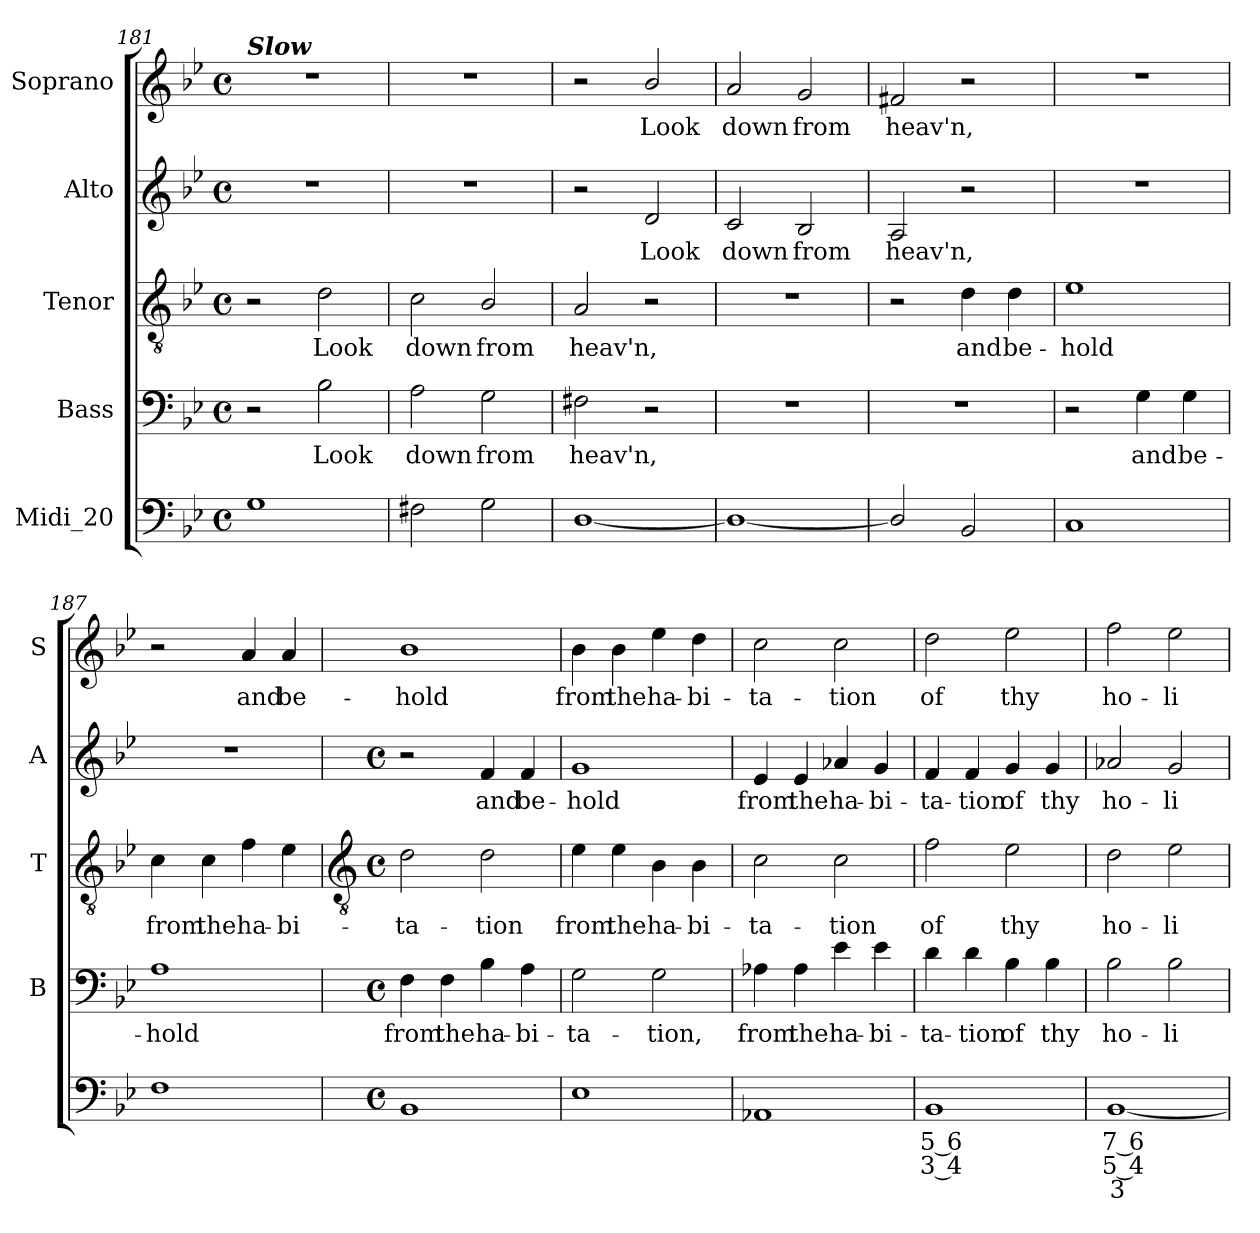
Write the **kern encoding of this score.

**kern	**text	**text	**text	**kern	**text	**kern	**text	**kern	**text	**kern	**text
*part5	*part5	*part5	*part5	*part4	*part4	*part3	*part3	*part2	*part2	*part1	*part1
*staff5	*staff5	*staff5	*staff5	*staff4	*staff4	*staff3	*staff3	*staff2	*staff2	*staff1	*staff1
*I"Midi_20	*	*	*	*I"Bass	*	*I"Tenor	*	*I"Alto	*	*I"Soprano	*
*	*	*	*	*I'B	*	*I'T	*	*I'A	*	*I'S	*
!!LO:LB:g=z
*clefF4	*	*	*	*clefF4	*	*clefGv2	*	*clefG2	*	*clefG2	*
*k[b-e-]	*	*	*	*k[b-e-]	*	*k[b-e-]	*	*k[b-e-]	*	*k[b-e-]	*
*B-:	*	*	*	*B-:	*	*B-:	*	*B-:	*	*B-:	*
*M4/4	*	*	*	*M4/4	*	*M4/4	*	*M4/4	*	*M4/4	*
*met(c)	*	*	*	*met(c)	*	*met(c)	*	*met(c)	*	*met(c)	*
=181	=181	=181	=181	=181	=181	=181	=181	=181	=181	=181	=181
!	!	!	!	!	!	!	!	!	!	!LO:TX:a:Bi:t=Slow	!
1G	.	.	.	2r	.	2r	.	1r	.	1r	.
!	!	!	!	!	!LO:LY:b	!	!LO:LY:b	!	!	!	!
.	.	.	.	2B-	Look	2d	Look	.	.	.	.
=182	=182	=182	=182	=182	=182	=182	=182	=182	=182	=182	=182
!	!	!	!	!	!LO:LY:b	!	!LO:LY:b	!	!	!	!
2F#X	.	.	.	2A	down	2c	down	1r	.	1r	.
!	!	!	!	!	!LO:LY:b	!	!LO:LY:b	!	!	!	!
2G	.	.	.	2G	from	2B-/	from	.	.	.	.
=183	=183	=183	=183	=183	=183	=183	=183	=183	=183	=183	=183
!	!	!	!	!	!LO:LY:b	!	!LO:LY:b	!	!	!	!
[1D/	.	.	.	2F#X	heav'n,	2A	heav'n,	2r	.	2r	.
!	!	!	!	!	!	!	!	!	!LO:LY:b	!	!LO:LY:b
.	.	.	.	2r	.	2r	.	2d	Look	2b-/	Look
=184	=184	=184	=184	=184	=184	=184	=184	=184	=184	=184	=184
!	!	!	!	!	!	!	!	!	!LO:LY:b	!	!LO:LY:b
1D/_	.	.	.	1r	.	1r	.	2c	down	2a	down
!	!	!	!	!	!	!	!	!	!LO:LY:b	!	!LO:LY:b
.	.	.	.	.	.	.	.	2B-	from	2g	from
=185	=185	=185	=185	=185	=185	=185	=185	=185	=185	=185	=185
!	!	!	!	!	!	!	!	!	!LO:LY:b	!	!LO:LY:b
2D/]	.	.	.	1r	.	2r	.	2A	heav'n,	2f#X	heav'n,
!	!	!	!	!	!	!	!LO:LY:b	!	!	!	!
2BB-	.	.	.	.	.	4d	and	2r	.	2r	.
!	!	!	!	!	!	!	!LO:LY:b	!	!	!	!
.	.	.	.	.	.	4d	be-	.	.	.	.
=186	=186	=186	=186	=186	=186	=186	=186	=186	=186	=186	=186
!	!	!	!	!	!	!	!LO:LY:b	!	!	!	!
1C	.	.	.	2r	.	1e-	-hold	1r	.	1r	.
!	!	!	!	!	!LO:LY:b	!	!	!	!	!	!
.	.	.	.	4G	and	.	.	.	.	.	.
!	!	!	!	!	!LO:LY:b	!	!	!	!	!	!
.	.	.	.	4G	be-	.	.	.	.	.	.
=187	=187	=187	=187	=187	=187	=187	=187	=187	=187	=187	=187
!	!	!	!	!	!LO:LY:b	!	!LO:LY:b	!	!	!	!
1F	.	.	.	1A	-hold	4c	from	1r	.	2r	.
!	!	!	!	!	!	!	!LO:LY:b	!	!	!	!
.	.	.	.	.	.	4c	the	.	.	.	.
!	!	!	!	!	!	!	!LO:LY:b	!	!	!	!LO:LY:b
.	.	.	.	.	.	4f	ha-	.	.	4a	and
!	!	!	!	!	!	!	!LO:LY:b	!	!	!	!LO:LY:b
.	.	.	.	.	.	4e-	-bi-	.	.	4a	be-
!!LO:LB:g=z
=188	=188	=188	=188	=188	=188	=188	=188	=188	=188	=188	=188
*	*	*	*	*	*	*clefGv2	*	*	*	*	*
*M4/4	*	*	*	*M4/4	*	*M4/4	*	*M4/4	*	*	*
*met(c)	*	*	*	*met(c)	*	*met(c)	*	*met(c)	*	*	*
!	!	!	!	!	!LO:LY:b	!	!LO:LY:b	!	!	!	!LO:LY:b
1BB-	.	.	.	4F	from	2d	-ta-	2r	.	1b-	-hold
!	!	!	!	!	!LO:LY:b	!	!	!	!	!	!
.	.	.	.	4F	the	.	.	.	.	.	.
!	!	!	!	!	!LO:LY:b	!	!LO:LY:b	!	!LO:LY:b	!	!
.	.	.	.	4B-	ha-	2d	-tion	4f	and	.	.
!	!	!	!	!	!LO:LY:b	!	!	!	!LO:LY:b	!	!
.	.	.	.	4A	-bi-	.	.	4f	be-	.	.
=189	=189	=189	=189	=189	=189	=189	=189	=189	=189	=189	=189
!	!	!	!	!	!LO:LY:b	!	!LO:LY:b	!	!LO:LY:b	!	!LO:LY:b
1E-	.	.	.	2G	-ta-	4e-	from	1g	-hold	4b-	from
!	!	!	!	!	!	!	!LO:LY:b	!	!	!	!LO:LY:b
.	.	.	.	.	.	4e-	the	.	.	4b-	the
!	!	!	!	!	!LO:LY:b	!	!LO:LY:b	!	!	!	!LO:LY:b
.	.	.	.	2G	-tion,	4B-	ha-	.	.	4ee-	ha-
!	!	!	!	!	!	!	!LO:LY:b	!	!	!	!LO:LY:b
.	.	.	.	.	.	4B-	-bi-	.	.	4dd	-bi-
=190	=190	=190	=190	=190	=190	=190	=190	=190	=190	=190	=190
!	!	!	!	!	!LO:LY:b	!	!LO:LY:b	!	!LO:LY:b	!	!LO:LY:b
1AA-X	.	.	.	4A-X	from	2c	-ta-	4e-	from	2cc	-ta-
!	!	!	!	!	!LO:LY:b	!	!	!	!LO:LY:b	!	!
.	.	.	.	4A-	the	.	.	4e-	the	.	.
!	!	!	!	!	!LO:LY:b	!	!LO:LY:b	!	!LO:LY:b	!	!LO:LY:b
.	.	.	.	4e-	ha-	2c	-tion	4a-X	ha-	2cc	-tion
!	!	!	!	!	!LO:LY:b	!	!	!	!LO:LY:b	!	!
.	.	.	.	4e-	-bi-	.	.	4g	-bi-	.	.
=191	=191	=191	=191	=191	=191	=191	=191	=191	=191	=191	=191
!	!LO:LY:b	!LO:LY:b	!	!	!LO:LY:b	!	!LO:LY:b	!	!LO:LY:b	!	!LO:LY:b
1BB-	5 6	3 4	.	4d	-ta-	2f	of	4f	-ta-	2dd	of
!	!	!	!	!	!LO:LY:b	!	!	!	!LO:LY:b	!	!
.	.	.	.	4d	-tion	.	.	4f	-tion	.	.
!	!	!	!	!	!LO:LY:b	!	!LO:LY:b	!	!LO:LY:b	!	!LO:LY:b
.	.	.	.	4B-	of	2e-	thy	4g	of	2ee-	thy
!	!	!	!	!	!LO:LY:b	!	!	!	!LO:LY:b	!	!
.	.	.	.	4B-	thy	.	.	4g	thy	.	.
=192	=192	=192	=192	=192	=192	=192	=192	=192	=192	=192	=192
!	!LO:LY:b	!LO:LY:b	!LO:LY:b	!	!LO:LY:b	!	!LO:LY:b	!	!LO:LY:b	!	!LO:LY:b
[1BB-	7 6	5 4	3	2B-	ho-	2d	ho-	2a-X	ho-	2ff	ho-
!	!	!	!	!	!LO:LY:b	!	!LO:LY:b	!	!LO:LY:b	!	!LO:LY:b
.	.	.	.	2B-	-li-	2e-	-li-	2g	-li-	2ee-	-li-
=	=	=	=	=	=	=	=	=	=	=	=
*-	*-	*-	*-	*-	*-	*-	*-	*-	*-	*-	*-
